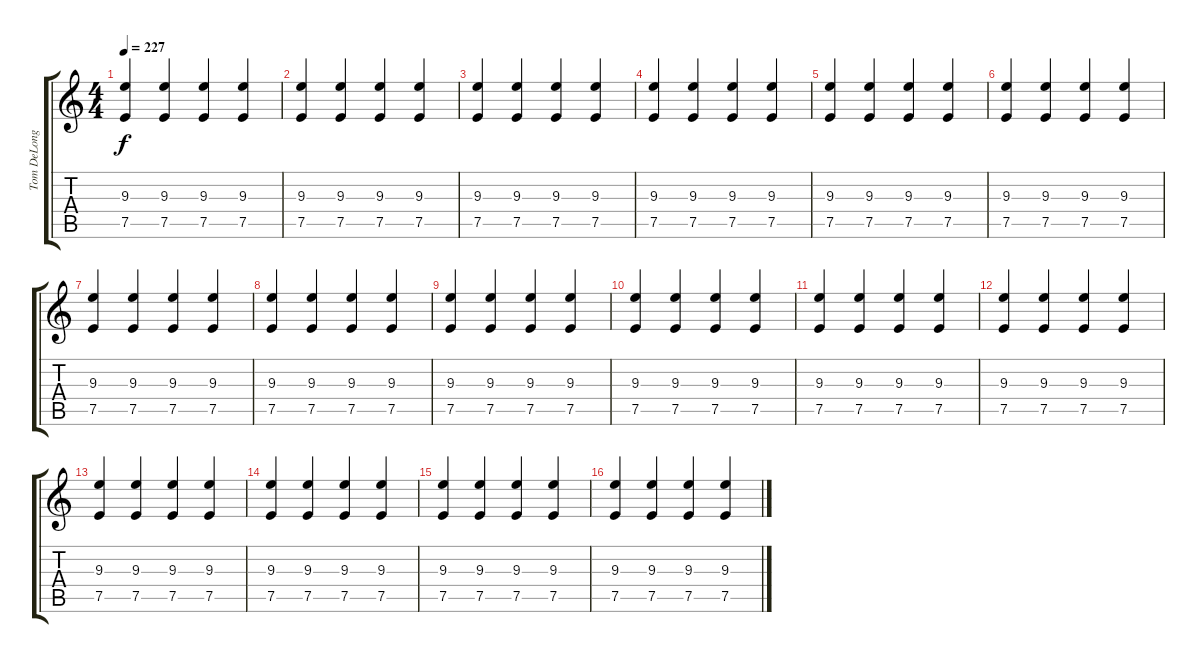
\track ("Tom DeLonge - 2nd Guitar" "Tom DeLong") {instrument distortionguitar}
\staff {score tabs}
\tuning (E4 B3 G3 D3 A2 E2) {hide}
\ts (4 4)
\tempo 227
\clef g2
\ks c
(9.3 7.5).4{dy f} (9.3 7.5).4 (9.3 7.5).4 (9.3 7.5).4 |
(9.3 7.5).4 (9.3 7.5).4 (9.3 7.5).4 (9.3 7.5).4 |
(9.3 7.5).4 (9.3 7.5).4 (9.3 7.5).4 (9.3 7.5).4 |
(9.3 7.5).4 (9.3 7.5).4 (9.3 7.5).4 (9.3 7.5).4 |
(9.3 7.5).4 (9.3 7.5).4 (9.3 7.5).4 (9.3 7.5).4 |
(9.3 7.5).4 (9.3 7.5).4 (9.3 7.5).4 (9.3 7.5).4 |
(9.3 7.5).4 (9.3 7.5).4 (9.3 7.5).4 (9.3 7.5).4 |
(9.3 7.5).4 (9.3 7.5).4 (9.3 7.5).4 (9.3 7.5).4 |
(9.3 7.5).4 (9.3 7.5).4 (9.3 7.5).4 (9.3 7.5).4 |
(9.3 7.5).4 (9.3 7.5).4 (9.3 7.5).4 (9.3 7.5).4 |
(9.3 7.5).4 (9.3 7.5).4 (9.3 7.5).4 (9.3 7.5).4 |
(9.3 7.5).4 (9.3 7.5).4 (9.3 7.5).4 (9.3 7.5).4 |
(9.3 7.5).4 (9.3 7.5).4 (9.3 7.5).4 (9.3 7.5).4 |
(9.3 7.5).4 (9.3 7.5).4 (9.3 7.5).4 (9.3 7.5).4 |
(9.3 7.5).4 (9.3 7.5).4 (9.3 7.5).4 (9.3 7.5).4 |
(9.3 7.5).4 (9.3 7.5).4 (9.3 7.5).4 (9.3 7.5).4
